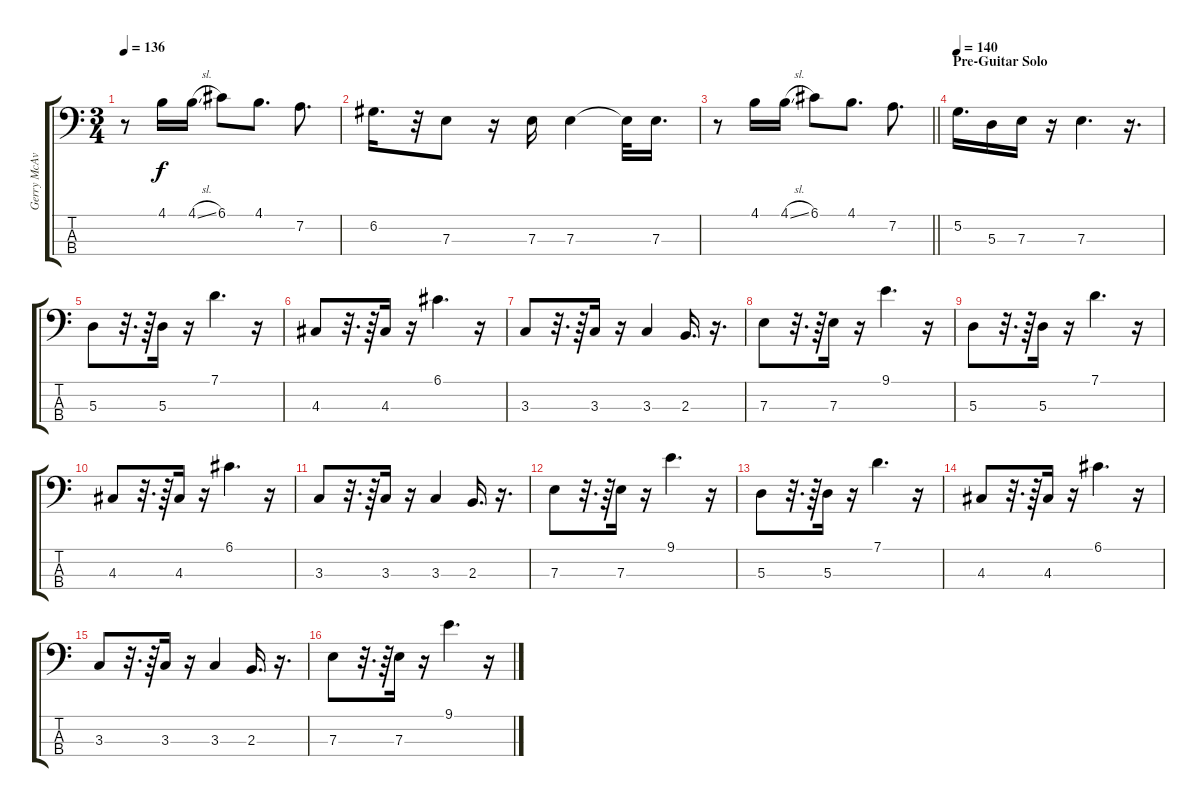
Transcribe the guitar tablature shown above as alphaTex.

\track ("Gerry McAvoy" "Gerry McAv") {instrument electricbassfinger}
\staff {score tabs}
\tuning (G2 D2 A1 E1) {hide}
\ts (3 4)
\tempo 136
\clef f4
\ks c
r.8{dy f} 4.1.16 4.1{sl}.16 6.1.8 4.1.8{d} 7.2.8{d} |
6.2.16{d} r.32 7.3.8 r.16 7.3.16 7.3.4 7.3{t}.32 7.3.16{d} |
\barLineRight lightlight
r.8 4.1.16 4.1{sl}.16 6.1.8 4.1.8{d} 7.2.8{d} |
\section ("" "Pre-Guitar Solo")
\tempo 140
5.2.16{d} 5.3.16 7.3.16 r.16 7.3.4{d} r.16{d} |
5.3.8 r.32{d} r.64 5.3.16 r.16 7.1.4{d} r.16 |
4.3.8 r.32{d} r.64 4.3.16 r.16 6.1.4{d} r.16 |
3.3.8 r.32{d} r.64 3.3.16 r.16 3.3.4 2.3.16{d} r.16{d} |
7.3.8 r.32{d} r.64 7.3.16 r.16 9.1.4{d} r.16 |
5.3.8 r.32{d} r.64 5.3.16 r.16 7.1.4{d} r.16 |
4.3.8 r.32{d} r.64 4.3.16 r.16 6.1.4{d} r.16 |
3.3.8 r.32{d} r.64 3.3.16 r.16 3.3.4 2.3.16{d} r.16{d} |
7.3.8 r.32{d} r.64 7.3.16 r.16 9.1.4{d} r.16 |
5.3.8 r.32{d} r.64 5.3.16 r.16 7.1.4{d} r.16 |
4.3.8 r.32{d} r.64 4.3.16 r.16 6.1.4{d} r.16 |
3.3.8 r.32{d} r.64 3.3.16 r.16 3.3.4 2.3.16{d} r.16{d} |
7.3.8 r.32{d} r.64 7.3.16 r.16 9.1.4{d} r.16
